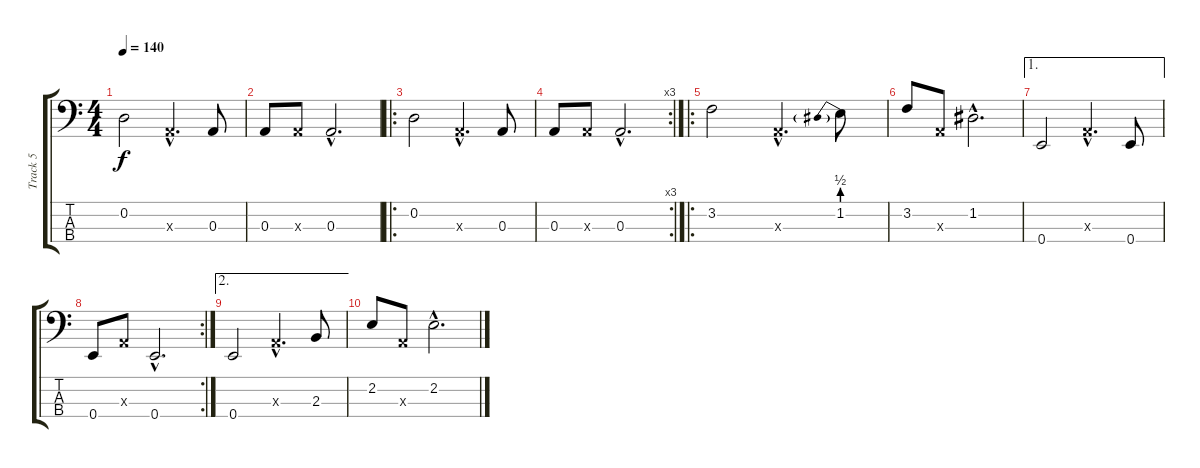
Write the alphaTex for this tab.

\track ("Track 5" "Track 5") {instrument acousticbass}
\staff {score tabs}
\tuning (G2 D2 A1 E1) {hide}
\ts (4 4)
\tempo 140
\clef f4
\ks c
0.2.2{dy f} 0.3{hac x}.4{d} 0.3.8 |
0.3.8 0.3{x}.8 0.3{hac}.2{d} |
\ro
0.2.2 0.3{hac x}.4{d} 0.3.8 |
\rc 3
0.3.8 0.3{x}.8 0.3{hac}.2{d} |
\ro
3.2.2 0.3{hac x}.4{d} 1.2{be (prebend 0 2 60 2)}.8 |
3.2.8 0.3{x}.8 1.2{hac}.2{d} |
\ae 1
0.4.2 0.3{hac x}.4{d} 0.4.8 |
\rc 2
0.4.8 0.3{x}.8 0.4{hac}.2{d} |
\ae 2
0.4.2 0.3{hac x}.4{d} 2.3.8 |
2.2.8 0.3{x}.8 2.2{hac}.2{d}
